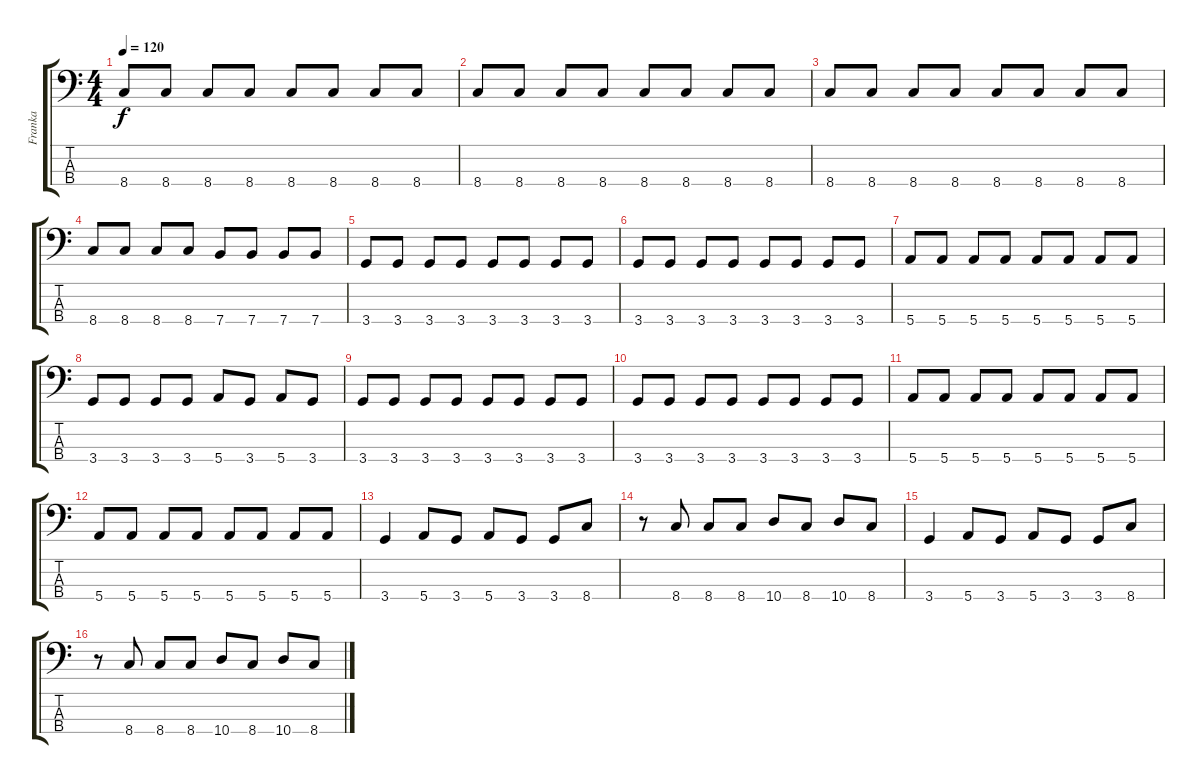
\track ("Franka" "Franka") {instrument electricbasspick}
\staff {score tabs}
\tuning (G2 D2 A1 E1) {hide}
\ts (4 4)
\tempo 120
\clef f4
\ks c
8.4.8{dy f} 8.4.8 8.4.8 8.4.8 8.4.8 8.4.8 8.4.8 8.4.8 |
8.4.8 8.4.8 8.4.8 8.4.8 8.4.8 8.4.8 8.4.8 8.4.8 |
8.4.8 8.4.8 8.4.8 8.4.8 8.4.8 8.4.8 8.4.8 8.4.8 |
8.4.8 8.4.8 8.4.8 8.4.8 7.4.8 7.4.8 7.4.8 7.4.8 |
3.4.8 3.4.8 3.4.8 3.4.8 3.4.8 3.4.8 3.4.8 3.4.8 |
3.4.8 3.4.8 3.4.8 3.4.8 3.4.8 3.4.8 3.4.8 3.4.8 |
5.4.8 5.4.8 5.4.8 5.4.8 5.4.8 5.4.8 5.4.8 5.4.8 |
3.4.8 3.4.8 3.4.8 3.4.8 5.4.8 3.4.8 5.4.8 3.4.8 |
3.4.8 3.4.8 3.4.8 3.4.8 3.4.8 3.4.8 3.4.8 3.4.8 |
3.4.8 3.4.8 3.4.8 3.4.8 3.4.8 3.4.8 3.4.8 3.4.8 |
5.4.8 5.4.8 5.4.8 5.4.8 5.4.8 5.4.8 5.4.8 5.4.8 |
5.4.8 5.4.8 5.4.8 5.4.8 5.4.8 5.4.8 5.4.8 5.4.8 |
3.4.4 5.4.8 3.4.8 5.4.8 3.4.8 3.4.8 8.4.8 |
r.8 8.4.8 8.4.8 8.4.8 10.4.8 8.4.8 10.4.8 8.4.8 |
3.4.4 5.4.8 3.4.8 5.4.8 3.4.8 3.4.8 8.4.8 |
r.8 8.4.8 8.4.8 8.4.8 10.4.8 8.4.8 10.4.8 8.4.8
